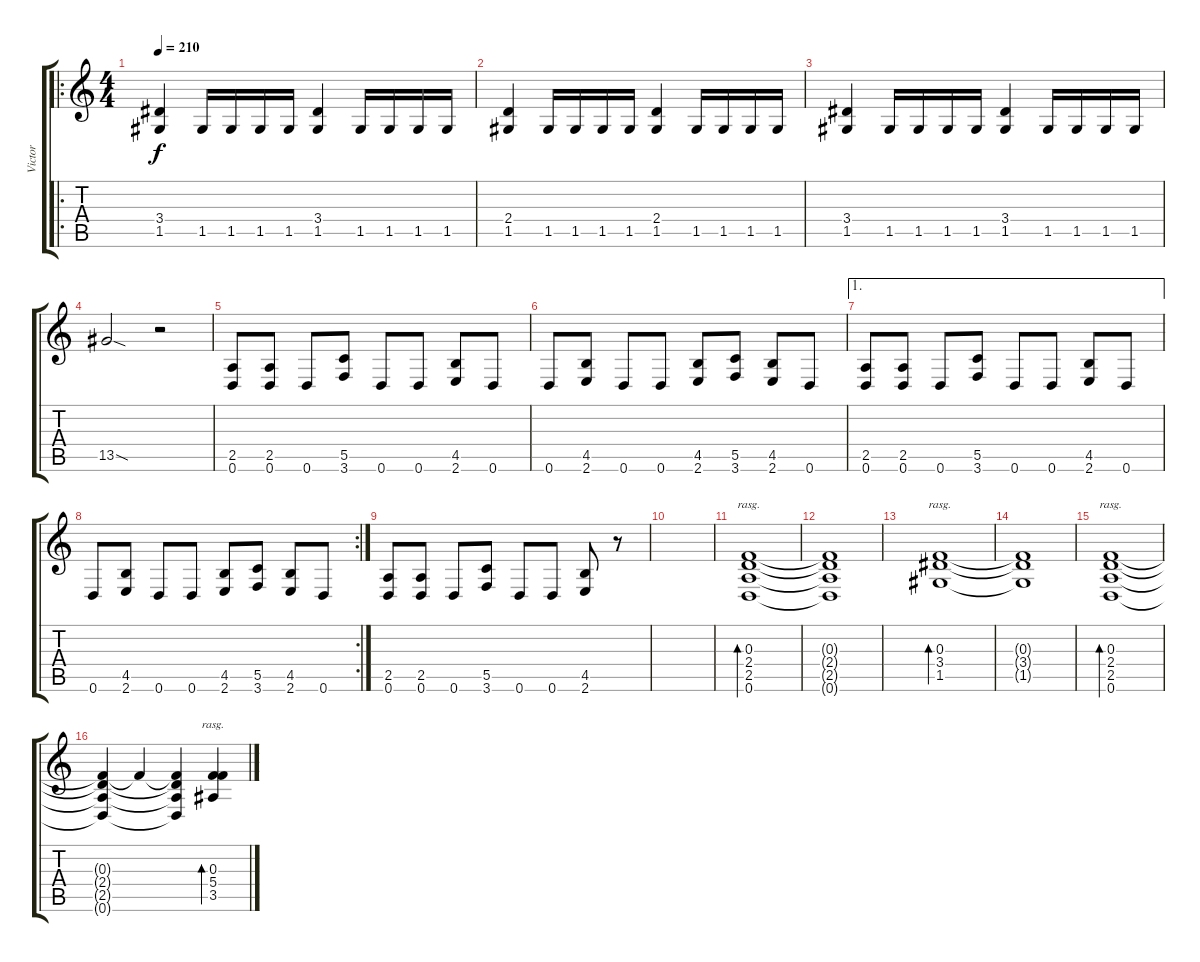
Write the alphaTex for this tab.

\track ("Victor" "Victor") {instrument distortionguitar}
\staff {score tabs}
\tuning (D4 A3 F3 C3 G2 D2) {hide}
\ro
\ts (4 4)
\tempo 210
\clef g2
\ks c
(3.4 1.5).4{dy f} 1.5.16 1.5.16 1.5.16 1.5.16 (3.4 1.5).4 1.5.16 1.5.16 1.5.16 1.5.16 |
(2.4 1.5).4 1.5.16 1.5.16 1.5.16 1.5.16 (2.4 1.5).4 1.5.16 1.5.16 1.5.16 1.5.16 |
(3.4 1.5).4 1.5.16 1.5.16 1.5.16 1.5.16 (3.4 1.5).4 1.5.16 1.5.16 1.5.16 1.5.16 |
13.5{sod}.2 r.2 |
(2.5 0.6).8 (2.5 0.6).8 0.6.8 (5.5 3.6).8 0.6.8 0.6.8 (4.5 2.6).8 0.6.8 |
0.6.8 (4.5 2.6).8 0.6.8 0.6.8 (4.5 2.6).8 (5.5 3.6).8 (4.5 2.6).8 0.6.8 |
\ae 1
(2.5 0.6).8 (2.5 0.6).8 0.6.8 (5.5 3.6).8 0.6.8 0.6.8 (4.5 2.6).8 0.6.8 |
\rc 2
0.6.8 (4.5 2.6).8 0.6.8 0.6.8 (4.5 2.6).8 (5.5 3.6).8 (4.5 2.6).8 0.6.8 |
(2.5 0.6).8 (2.5 0.6).8 0.6.8 (5.5 3.6).8 0.6.8 0.6.8 (4.5 2.6).8 r.8 |
|
(0.3 2.4 2.5 0.6).1{bd 120 rasg ii} |
(0.3{t} 2.4{t} 2.5{t} 0.6{t}).1 |
(0.3 3.4 1.5).1{bd 120 rasg ii} |
(0.3{t} 3.4{t} 1.5{t}).1 |
(0.3 2.4 2.5 0.6).1{bd 120 rasg ii} |
(0.3{t} 2.4{t} 2.5{t} 0.6{t}).4 0.3{t}.4 (0.3{t} 2.4{t} 2.5{t} 0.6{t}).4 (0.3 5.4 3.5).4{bd 120 rasg ii}
